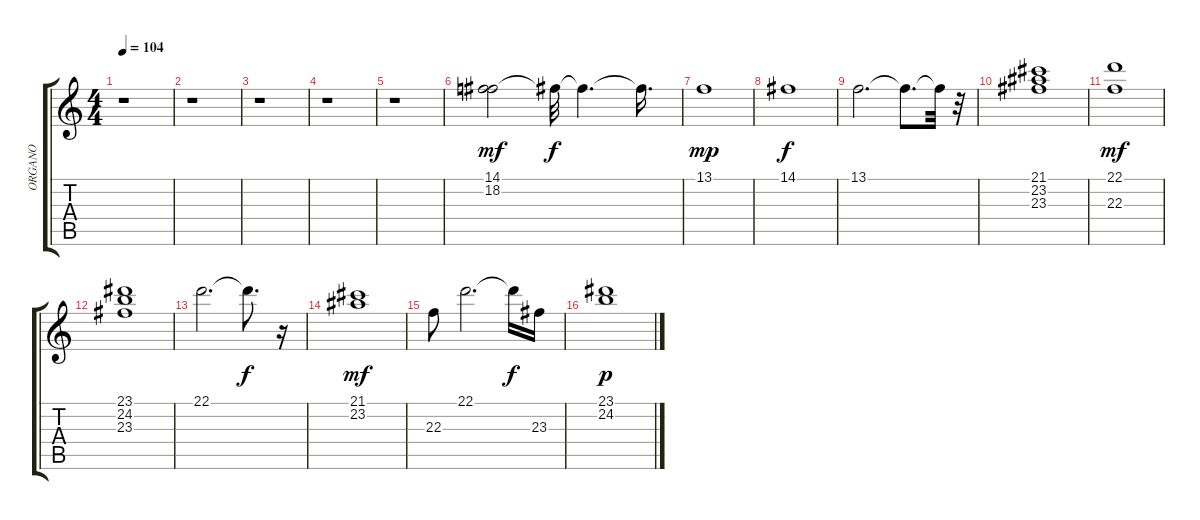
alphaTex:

\track ("ORGANO" "ORGANO") {instrument rockorgan}
\staff {score tabs}
\tuning (E4 B3 G3 D3 A2 E2) {hide}
\ts (4 4)
\tempo 104
\clef g2
\ks c
r.1{dy mf} |
r.1 |
r.1 |
r.1 |
r.1 |
(14.1 18.2).2 14.1{t}.32{dy f} 14.1{t}.4{d} 14.1{t}.16{d} |
13.1.1{dy mp} |
14.1.1{dy f} |
13.1.2{d} 13.1{t}.8{d} 13.1{t}.32 r.32 |
(21.1 23.2 23.3).1 |
(22.1 22.3).1{dy mf} |
(23.1 24.2 23.3).1 |
22.1.2{d} 22.1{t}.8{d dy f} r.16 |
(21.1 23.2).1{dy mf} |
22.3.8 22.1.2{d} 22.1{t}.16{dy f} 23.3.16 |
(23.1 24.2).1{dy p}
